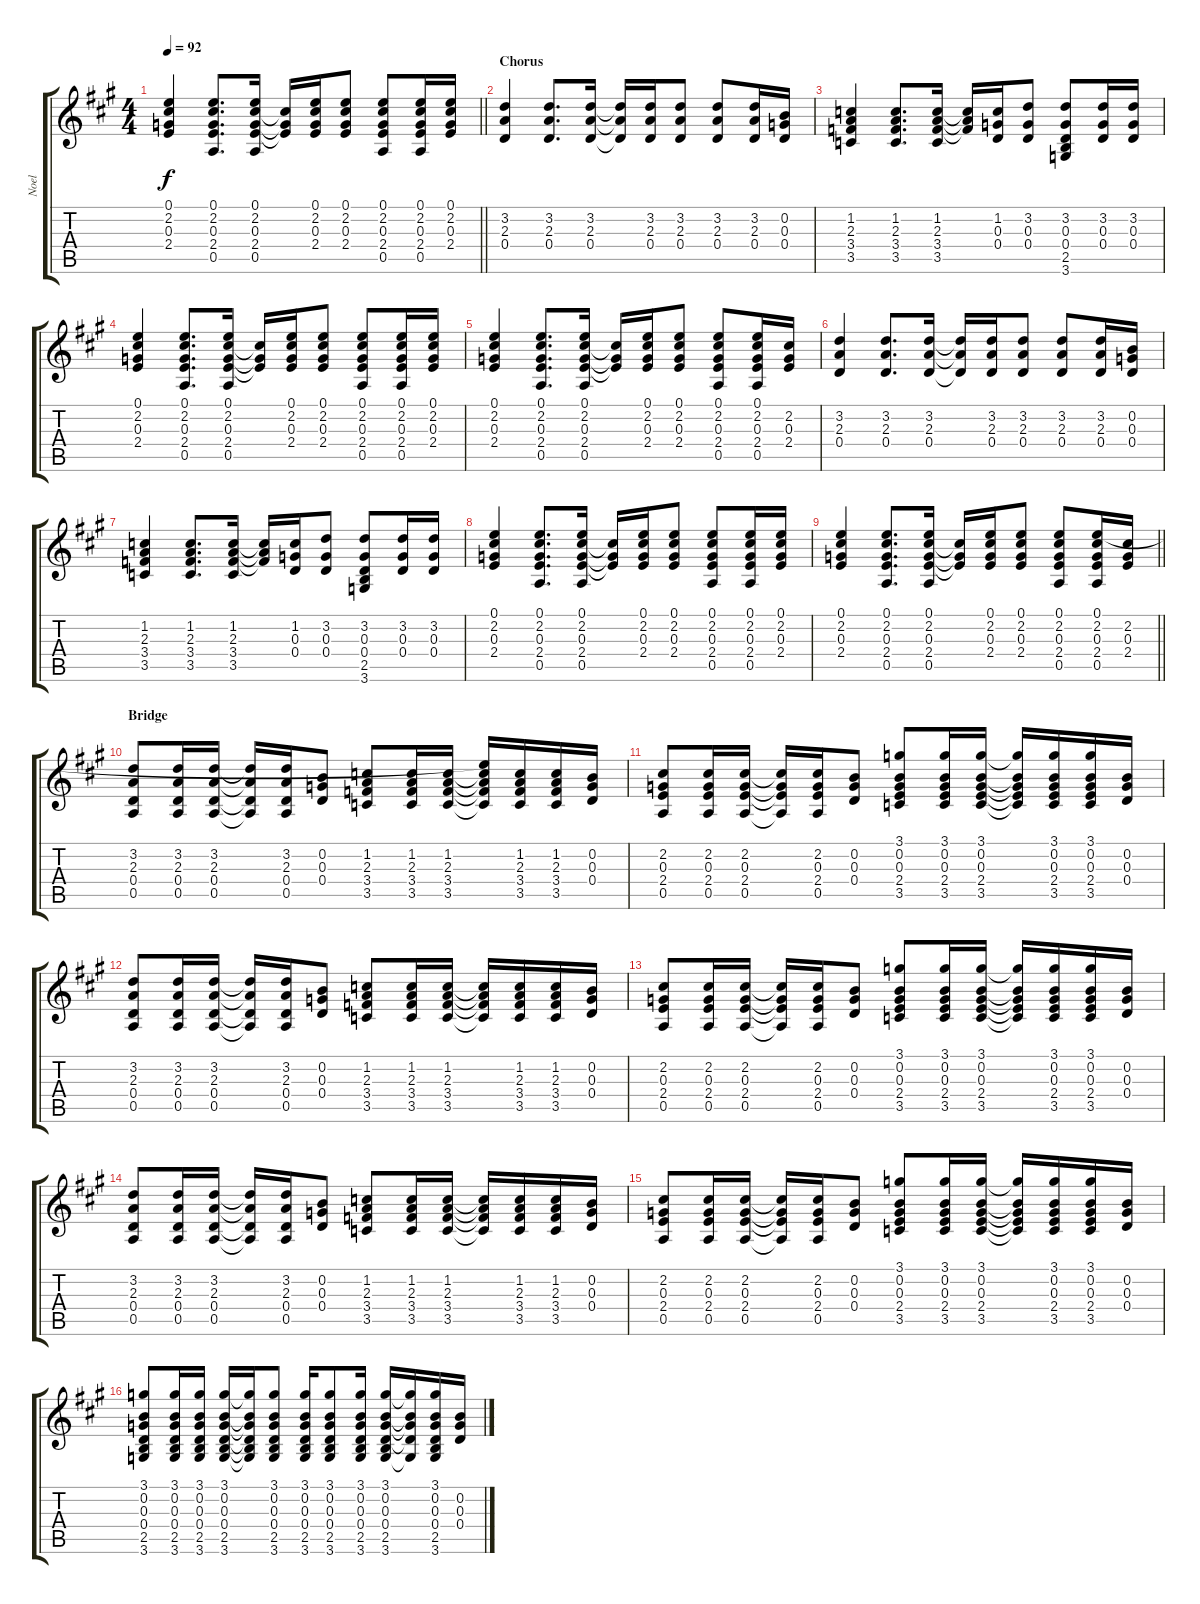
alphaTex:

\track ("Noel" "Noel") {instrument overdrivenguitar}
\staff {score tabs}
\tuning (E4 B3 G3 D3 A2 E2) {hide}
\ts (4 4)
\tempo 92
\clef g2
\barLineRight lightlight
\ks a
(0.1 2.2 0.3 2.4).4{dy f} (0.1 2.2 0.3 2.4 0.5).8{d} (0.1 2.2 0.3 2.4 0.5).16 (2.2{t} 0.3{t} 2.4{t}).16 (0.1 2.2 0.3 2.4).16 (0.1 2.2 0.3 2.4).8 (0.1 2.2 0.3 2.4 0.5).8 (0.1 2.2 0.3 2.4 0.5).16 (0.1 2.2 0.3 2.4).16 |
\section ("" "Chorus")
(3.2 2.3 0.4).4 (3.2 2.3 0.4).8{d} (3.2 2.3 0.4).16 (3.2{t} 2.3{t} 0.4{t}).16 (3.2 2.3 0.4).16 (3.2 2.3 0.4).8 (3.2 2.3 0.4).8 (3.2 2.3 0.4).16 (0.2 0.3 0.4).16 |
(1.2 2.3 3.4 3.5).4 (1.2 2.3 3.4 3.5).8{d} (1.2 2.3 3.4 3.5).16 (1.2{t} 2.3{t} 3.4{t}).16 (1.2 0.3 0.4).16 (3.2 0.3 0.4).8 (3.2 0.3 0.4 2.5 3.6).8 (3.2 0.3 0.4).16 (3.2 0.3 0.4).16 |
(0.1 2.2 0.3 2.4).4 (0.1 2.2 0.3 2.4 0.5).8{d} (0.1 2.2 0.3 2.4 0.5).16 (2.2{t} 0.3{t} 2.4{t}).16 (0.1 2.2 0.3 2.4).16 (0.1 2.2 0.3 2.4).8 (0.1 2.2 0.3 2.4 0.5).8 (0.1 2.2 0.3 2.4 0.5).16 (0.1 2.2 0.3 2.4).16 |
(0.1 2.2 0.3 2.4).4 (0.1 2.2 0.3 2.4 0.5).8{d} (0.1 2.2 0.3 2.4 0.5).16 (2.2{t} 0.3{t} 2.4{t}).16 (0.1 2.2 0.3 2.4).16 (0.1 2.2 0.3 2.4).8 (0.1 2.2 0.3 2.4 0.5).8 (0.1 2.2 0.3 2.4 0.5).16 (2.2 0.3 2.4).16 |
(3.2 2.3 0.4).4 (3.2 2.3 0.4).8{d} (3.2 2.3 0.4).16 (3.2{t} 2.3{t} 0.4{t}).16 (3.2 2.3 0.4).16 (3.2 2.3 0.4).8 (3.2 2.3 0.4).8 (3.2 2.3 0.4).16 (0.2 0.3 0.4).16 |
(1.2 2.3 3.4 3.5).4 (1.2 2.3 3.4 3.5).8{d} (1.2 2.3 3.4 3.5).16 (1.2{t} 2.3{t} 3.4{t}).16 (1.2 0.3 0.4).16 (3.2 0.3 0.4).8 (3.2 0.3 0.4 2.5 3.6).8 (3.2 0.3 0.4).16 (3.2 0.3 0.4).16 |
(0.1 2.2 0.3 2.4).4 (0.1 2.2 0.3 2.4 0.5).8{d} (0.1 2.2 0.3 2.4 0.5).16 (2.2{t} 0.3{t} 2.4{t}).16 (0.1 2.2 0.3 2.4).16 (0.1 2.2 0.3 2.4).8 (0.1 2.2 0.3 2.4 0.5).8 (0.1 2.2 0.3 2.4 0.5).16 (0.1 2.2 0.3 2.4).16 |
\barLineRight lightlight
(0.1 2.2 0.3 2.4).4 (0.1 2.2 0.3 2.4 0.5).8{d} (0.1 2.2 0.3 2.4 0.5).16 (2.2{t} 0.3{t} 2.4{t}).16 (0.1 2.2 0.3 2.4).16 (0.1 2.2 0.3 2.4).8 (0.1 2.2 0.3 2.4 0.5).8 (0.1 2.2 0.3 2.4 0.5).16 (2.2 0.3 2.4).16 |
\section ("" "Bridge")
(3.2 2.3 0.4 0.5).8 (3.2 2.3 0.4 0.5).16 (3.2 2.3 0.4 0.5).16 (3.2{t} 2.3{t} 0.4{t} 0.5{t}).16 (3.2 2.3 0.4 0.5).16 (0.2 0.3 0.4).8 (1.2 2.3 3.4 3.5).8 (1.2 2.3 3.4 3.5).16 (1.2 2.3 3.4 3.5).16 (0.1{t} 1.2{t} 2.3{t} 3.4{t} 3.5{t}).16 (1.2 2.3 3.4 3.5).16 (1.2 2.3 3.4 3.5).16 (0.2 0.3 0.4).16 |
(2.2 0.3 2.4 0.5).8 (2.2 0.3 2.4 0.5).16 (2.2 0.3 2.4 0.5).16 (2.2{t} 0.3{t} 2.4{t} 0.5{t}).16 (2.2 0.3 2.4 0.5).16 (0.2 0.3 0.4).8 (3.1 0.2 0.3 2.4 3.5).8 (3.1 0.2 0.3 2.4 3.5).16 (3.1 0.2 0.3 2.4 3.5).16 (3.1{t} 0.2{t} 0.3{t} 2.4{t} 3.5{t}).16 (3.1 0.2 0.3 2.4 3.5).16 (3.1 0.2 0.3 2.4 3.5).16 (0.2 0.3 0.4).16 |
(3.2 2.3 0.4 0.5).8 (3.2 2.3 0.4 0.5).16 (3.2 2.3 0.4 0.5).16 (3.2{t} 2.3{t} 0.4{t} 0.5{t}).16 (3.2 2.3 0.4 0.5).16 (0.2 0.3 0.4).8 (1.2 2.3 3.4 3.5).8 (1.2 2.3 3.4 3.5).16 (1.2 2.3 3.4 3.5).16 (1.2{t} 2.3{t} 3.4{t} 3.5{t}).16 (1.2 2.3 3.4 3.5).16 (1.2 2.3 3.4 3.5).16 (0.2 0.3 0.4).16 |
(2.2 0.3 2.4 0.5).8 (2.2 0.3 2.4 0.5).16 (2.2 0.3 2.4 0.5).16 (2.2{t} 0.3{t} 2.4{t} 0.5{t}).16 (2.2 0.3 2.4 0.5).16 (0.2 0.3 0.4).8 (3.1 0.2 0.3 2.4 3.5).8 (3.1 0.2 0.3 2.4 3.5).16 (3.1 0.2 0.3 2.4 3.5).16 (3.1{t} 0.2{t} 0.3{t} 2.4{t} 3.5{t}).16 (3.1 0.2 0.3 2.4 3.5).16 (3.1 0.2 0.3 2.4 3.5).16 (0.2 0.3 0.4).16 |
(3.2 2.3 0.4 0.5).8 (3.2 2.3 0.4 0.5).16 (3.2 2.3 0.4 0.5).16 (3.2{t} 2.3{t} 0.4{t} 0.5{t}).16 (3.2 2.3 0.4 0.5).16 (0.2 0.3 0.4).8 (1.2 2.3 3.4 3.5).8 (1.2 2.3 3.4 3.5).16 (1.2 2.3 3.4 3.5).16 (1.2{t} 2.3{t} 3.4{t} 3.5{t}).16 (1.2 2.3 3.4 3.5).16 (1.2 2.3 3.4 3.5).16 (0.2 0.3 0.4).16 |
(2.2 0.3 2.4 0.5).8 (2.2 0.3 2.4 0.5).16 (2.2 0.3 2.4 0.5).16 (2.2{t} 0.3{t} 2.4{t} 0.5{t}).16 (2.2 0.3 2.4 0.5).16 (0.2 0.3 0.4).8 (3.1 0.2 0.3 2.4 3.5).8 (3.1 0.2 0.3 2.4 3.5).16 (3.1 0.2 0.3 2.4 3.5).16 (3.1{t} 0.2{t} 0.3{t} 2.4{t} 3.5{t}).16 (3.1 0.2 0.3 2.4 3.5).16 (3.1 0.2 0.3 2.4 3.5).16 (0.2 0.3 0.4).16 |
(3.1 0.2 0.3 0.4 2.5 3.6).8 (3.1 0.2 0.3 0.4 2.5 3.6).16 (3.1 0.2 0.3 0.4 2.5 3.6).16 (3.1 0.2 0.3 0.4 2.5 3.6).16 (3.1{t} 0.2{t} 0.3{t} 0.4{t} 2.5{t} 3.6{t}).16 (3.1 0.2 0.3 0.4 2.5 3.6).8 (3.1 0.2 0.3 0.4 2.5 3.6).16 (3.1 0.2 0.3 0.4 2.5 3.6).8 (3.1 0.2 0.3 0.4 2.5 3.6).16 (3.1 0.2 0.3 0.4 2.5 3.6).16 (3.1{t} 0.2{t} 0.3{t} 0.4{t} 3.6{t}).16 (3.1 0.2 0.3 0.4 2.5 3.6).16 (0.2 0.3 0.4).16
